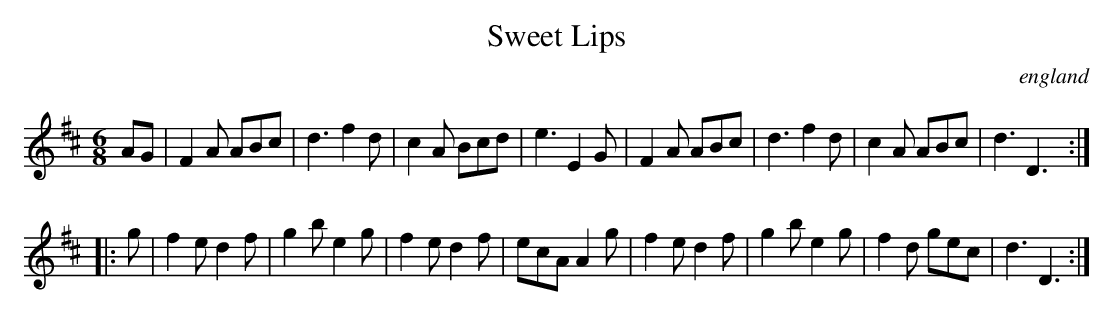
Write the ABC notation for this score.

X:1
T:Sweet Lips
O:england
M:6/8
K:D
AG|F2A ABc|d3 f2d|c2A Bcd|e3E2G|\
F2A ABc|d3 f2d|c2A ABc|d3 D3:|
|:g|f2e d2f|g2b e2g|f2e d2f|ecA A2g|\
f2e d2f|g2b e2g|f2d gec|d3 D3:|
